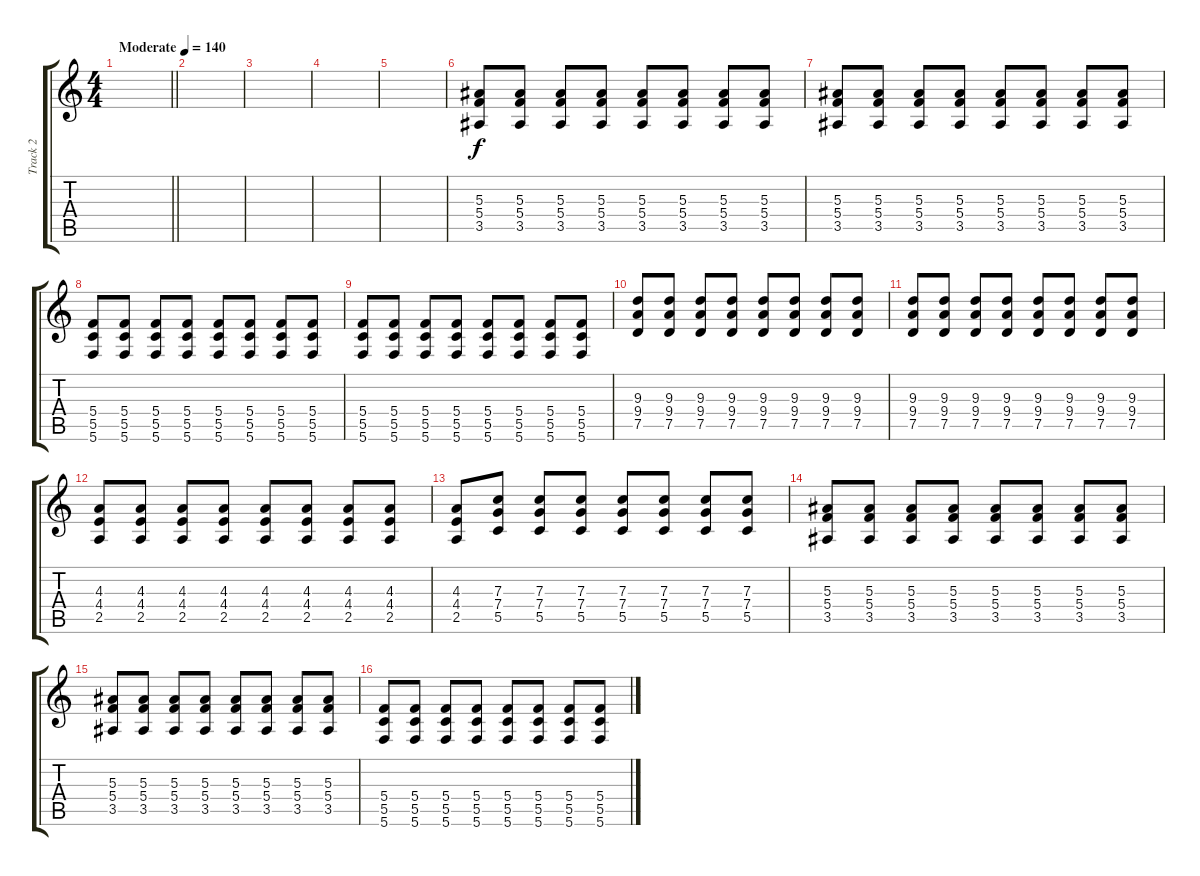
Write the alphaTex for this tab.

\track ("Track 2" "Track 2") {instrument distortionguitar}
\staff {score tabs}
\tuning (D4 A3 F3 C3 G2 C2) {hide}
\ts (4 4)
\tempo (140 "Moderate")
\clef g2
\barLineRight lightlight
\ks c
|
|
|
|
|
(5.3 5.4 3.5).8 (5.3 5.4 3.5).8 (5.3 5.4 3.5).8 (5.3 5.4 3.5).8 (5.3 5.4 3.5).8 (5.3 5.4 3.5).8 (5.3 5.4 3.5).8 (5.3 5.4 3.5).8 |
(5.3 5.4 3.5).8 (5.3 5.4 3.5).8 (5.3 5.4 3.5).8 (5.3 5.4 3.5).8 (5.3 5.4 3.5).8 (5.3 5.4 3.5).8 (5.3 5.4 3.5).8 (5.3 5.4 3.5).8 |
(5.4 5.5 5.6).8 (5.4 5.5 5.6).8 (5.4 5.5 5.6).8 (5.4 5.5 5.6).8 (5.4 5.5 5.6).8 (5.4 5.5 5.6).8 (5.4 5.5 5.6).8 (5.4 5.5 5.6).8 |
(5.4 5.5 5.6).8 (5.4 5.5 5.6).8 (5.4 5.5 5.6).8 (5.4 5.5 5.6).8 (5.4 5.5 5.6).8 (5.4 5.5 5.6).8 (5.4 5.5 5.6).8 (5.4 5.5 5.6).8 |
(9.3 9.4 7.5).8 (9.3 9.4 7.5).8 (9.3 9.4 7.5).8 (9.3 9.4 7.5).8 (9.3 9.4 7.5).8 (9.3 9.4 7.5).8 (9.3 9.4 7.5).8 (9.3 9.4 7.5).8 |
(9.3 9.4 7.5).8 (9.3 9.4 7.5).8 (9.3 9.4 7.5).8 (9.3 9.4 7.5).8 (9.3 9.4 7.5).8 (9.3 9.4 7.5).8 (9.3 9.4 7.5).8 (9.3 9.4 7.5).8 |
(4.3 4.4 2.5).8 (4.3 4.4 2.5).8 (4.3 4.4 2.5).8 (4.3 4.4 2.5).8 (4.3 4.4 2.5).8 (4.3 4.4 2.5).8 (4.3 4.4 2.5).8 (4.3 4.4 2.5).8 |
(4.3 4.4 2.5).8 (7.3 7.4 5.5).8 (7.3 7.4 5.5).8 (7.3 7.4 5.5).8 (7.3 7.4 5.5).8 (7.3 7.4 5.5).8 (7.3 7.4 5.5).8 (7.3 7.4 5.5).8 |
(5.3 5.4 3.5).8 (5.3 5.4 3.5).8 (5.3 5.4 3.5).8 (5.3 5.4 3.5).8 (5.3 5.4 3.5).8 (5.3 5.4 3.5).8 (5.3 5.4 3.5).8 (5.3 5.4 3.5).8 |
(5.3 5.4 3.5).8 (5.3 5.4 3.5).8 (5.3 5.4 3.5).8 (5.3 5.4 3.5).8 (5.3 5.4 3.5).8 (5.3 5.4 3.5).8 (5.3 5.4 3.5).8 (5.3 5.4 3.5).8 |
(5.4 5.5 5.6).8 (5.4 5.5 5.6).8 (5.4 5.5 5.6).8 (5.4 5.5 5.6).8 (5.4 5.5 5.6).8 (5.4 5.5 5.6).8 (5.4 5.5 5.6).8 (5.4 5.5 5.6).8
